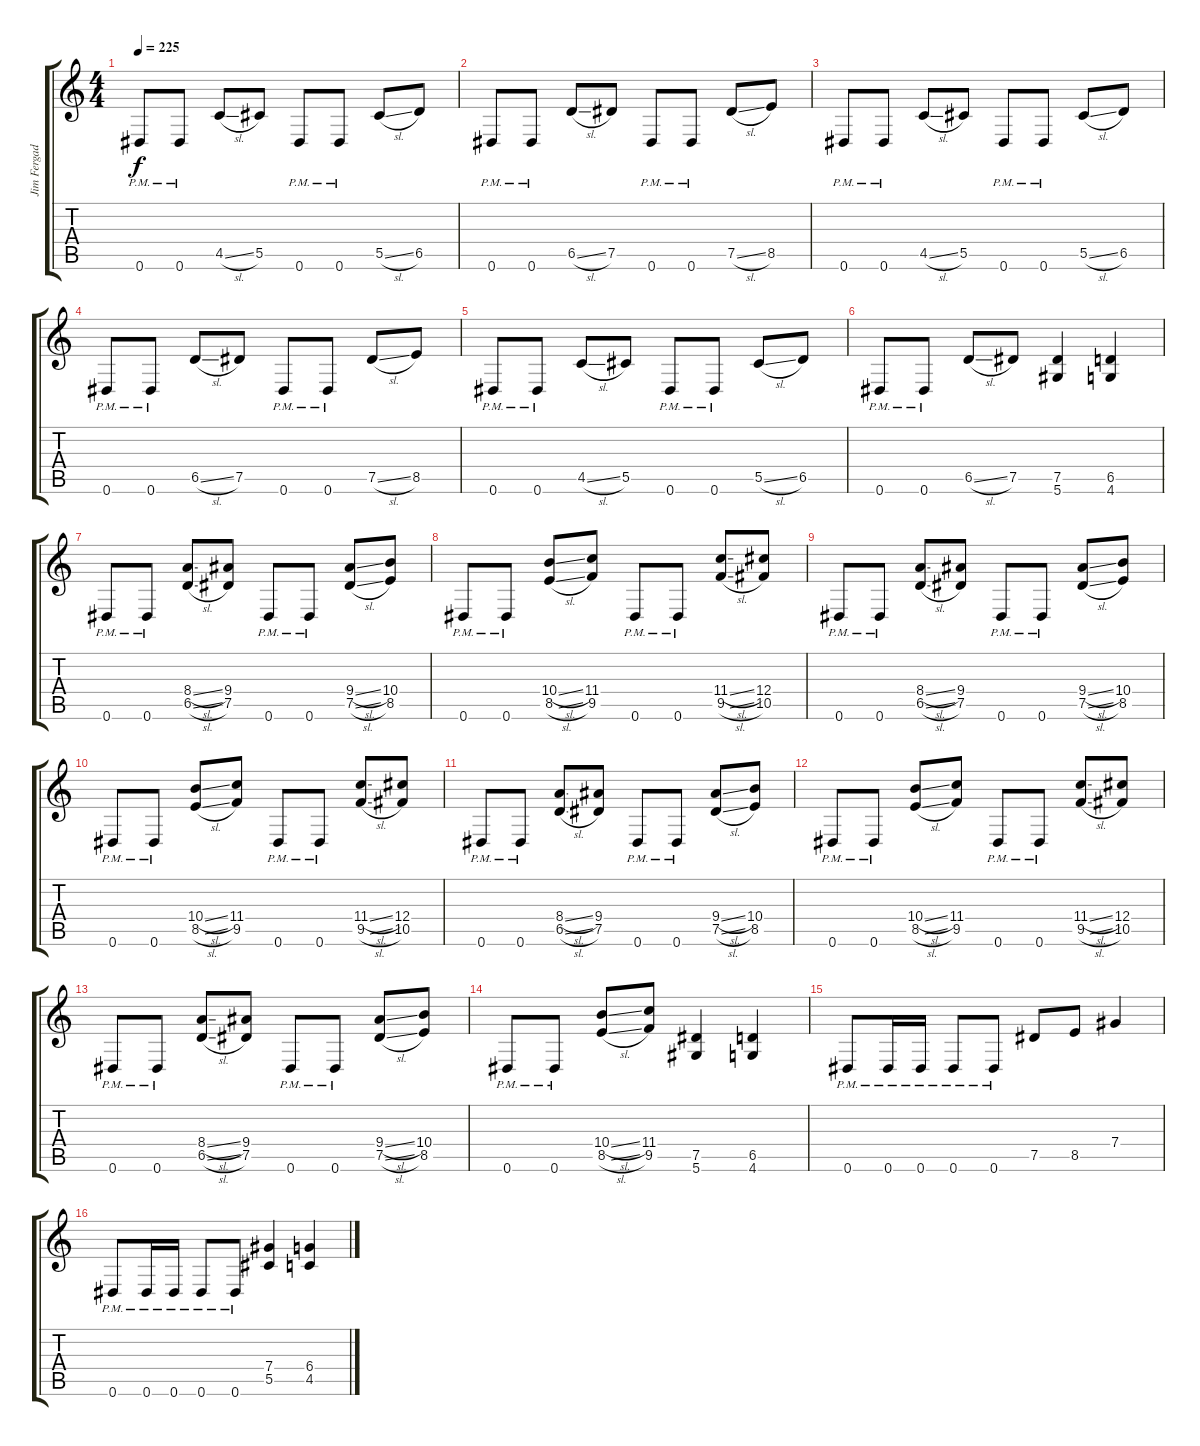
\track ("Jim Fergades" "Jim Fergad") {instrument distortionguitar}
\staff {score tabs}
\tuning (Eb4 Bb3 Gb3 Db3 Ab2 Eb2) {hide}
\ts (4 4)
\tempo 225
\clef g2
\ks c
0.6{pm}.8{dy f} 0.6{pm}.8 4.5{sl}.8 5.5.8 0.6{pm}.8 0.6{pm}.8 5.5{sl}.8 6.5.8 |
0.6{pm}.8 0.6{pm}.8 6.5{sl}.8 7.5.8 0.6{pm}.8 0.6{pm}.8 7.5{sl}.8 8.5.8 |
0.6{pm}.8 0.6{pm}.8 4.5{sl}.8 5.5.8 0.6{pm}.8 0.6{pm}.8 5.5{sl}.8 6.5.8 |
0.6{pm}.8 0.6{pm}.8 6.5{sl}.8 7.5.8 0.6{pm}.8 0.6{pm}.8 7.5{sl}.8 8.5.8 |
0.6{pm}.8 0.6{pm}.8 4.5{sl}.8 5.5.8 0.6{pm}.8 0.6{pm}.8 5.5{sl}.8 6.5.8 |
0.6{pm}.8 0.6{pm}.8 6.5{sl}.8 7.5.8 (7.5 5.6).4 (6.5 4.6).4 |
0.6{pm}.8 0.6{pm}.8 (8.4{sl} 6.5{sl}).8 (9.4 7.5).8 0.6{pm}.8 0.6{pm}.8 (9.4{sl} 7.5{sl}).8 (10.4 8.5).8 |
0.6{pm}.8 0.6{pm}.8 (10.4{sl} 8.5{sl}).8 (11.4 9.5).8 0.6{pm}.8 0.6{pm}.8 (11.4{sl} 9.5{sl}).8 (12.4 10.5).8 |
0.6{pm}.8 0.6{pm}.8 (8.4{sl} 6.5{sl}).8 (9.4 7.5).8 0.6{pm}.8 0.6{pm}.8 (9.4{sl} 7.5{sl}).8 (10.4 8.5).8 |
0.6{pm}.8 0.6{pm}.8 (10.4{sl} 8.5{sl}).8 (11.4 9.5).8 0.6{pm}.8 0.6{pm}.8 (11.4{sl} 9.5{sl}).8 (12.4 10.5).8 |
0.6{pm}.8 0.6{pm}.8 (8.4{sl} 6.5{sl}).8 (9.4 7.5).8 0.6{pm}.8 0.6{pm}.8 (9.4{sl} 7.5{sl}).8 (10.4 8.5).8 |
0.6{pm}.8 0.6{pm}.8 (10.4{sl} 8.5{sl}).8 (11.4 9.5).8 0.6{pm}.8 0.6{pm}.8 (11.4{sl} 9.5{sl}).8 (12.4 10.5).8 |
0.6{pm}.8 0.6{pm}.8 (8.4{sl} 6.5{sl}).8 (9.4 7.5).8 0.6{pm}.8 0.6{pm}.8 (9.4{sl} 7.5{sl}).8 (10.4 8.5).8 |
0.6{pm}.8 0.6{pm}.8 (10.4{sl} 8.5{sl}).8 (11.4 9.5).8 (7.5 5.6).4 (6.5 4.6).4 |
0.6{pm}.8 0.6{pm}.16 0.6{pm}.16 0.6{pm}.8 0.6{pm}.8 7.5.8 8.5.8 7.4.4 |
0.6{pm}.8 0.6{pm}.16 0.6{pm}.16 0.6{pm}.8 0.6{pm}.8 (7.4 5.5).4 (6.4 4.5).4
